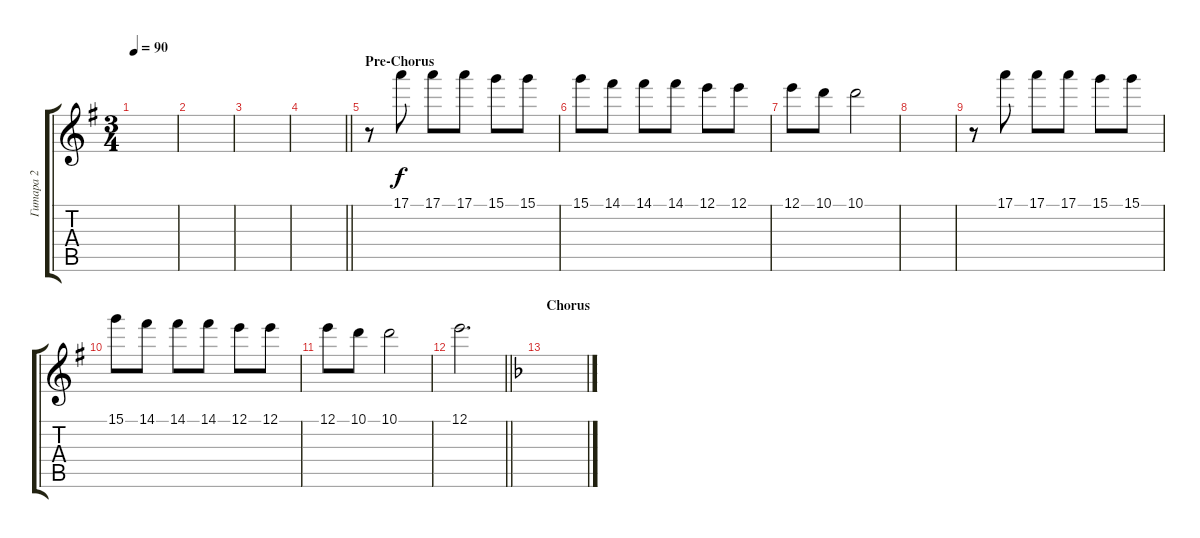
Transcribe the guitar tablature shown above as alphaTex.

\track ("Гитара 2" "Гитара 2") {instrument acousticguitarsteel}
\staff {score tabs}
\tuning (E4 B3 G3 D3 A2 E2) {hide}
\ts (3 4)
\tempo 90
\clef g2
\ks eminor
|
|
|
\barLineRight lightlight
|
\section ("" "Pre-Chorus")
r.8 17.1.8 17.1.8 17.1.8 15.1.8 15.1.8 |
15.1.8 14.1.8 14.1.8 14.1.8 12.1.8 12.1.8 |
12.1.8 10.1.8 10.1.2 |
|
r.8 17.1.8 17.1.8 17.1.8 15.1.8 15.1.8 |
15.1.8 14.1.8 14.1.8 14.1.8 12.1.8 12.1.8 |
12.1.8 10.1.8 10.1.2 |
\barLineRight lightlight
12.1.2{d} |
\section ("" "Chorus")
\ks dminor
